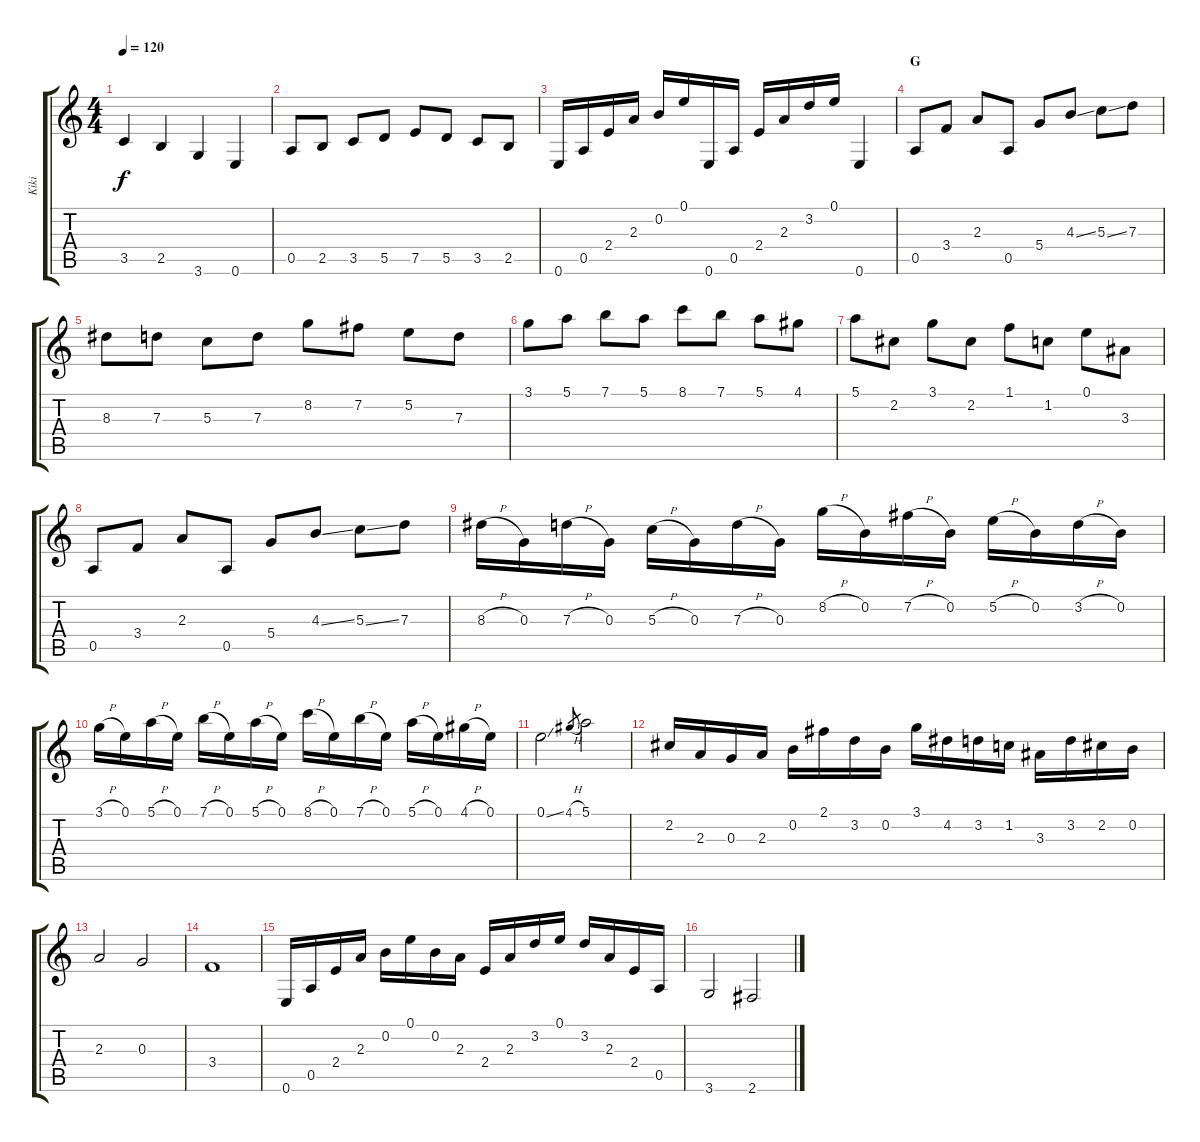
\track ("Kiki" "Kiki") {instrument acousticguitarsteel}
\staff {score tabs}
\tuning (E4 B3 G3 D3 A2 E2) {hide}
\ts (4 4)
\tempo 120
\clef g2
\ks c
3.5.4{dy f} 2.5.4 3.6.4 0.6.4 |
0.5.8 2.5.8 3.5.8 5.5.8 7.5.8 5.5.8 3.5.8 2.5.8 |
0.6.16 0.5.16 2.4.16 2.3.16 0.2.16 0.1.16 0.6.16 0.5.16 2.4.16 2.3.16 3.2.16 0.1.16 0.6.4 |
\section ("" "G")
0.5.8 3.4.8 2.3.8 0.5.8 5.4.8 4.3{ss}.8 5.3{ss}.8 7.3.8 |
8.3.8 7.3.8 5.3.8 7.3.8 8.2.8 7.2.8 5.2.8 7.3.8 |
3.1.8 5.1.8 7.1.8 5.1.8 8.1.8 7.1.8 5.1.8 4.1.8 |
5.1.8 2.2.8 3.1.8 2.2.8 1.1.8 1.2.8 0.1.8 3.3.8 |
0.5.8 3.4.8 2.3.8 0.5.8 5.4.8 4.3{ss}.8 5.3{ss}.8 7.3.8 |
8.3{h}.16 0.3.16 7.3{h}.16 0.3.16 5.3{h}.16 0.3.16 7.3{h}.16 0.3.16 8.2{h}.16 0.2.16 7.2{h}.16 0.2.16 5.2{h}.16 0.2.16 3.2{h}.16 0.2.16 |
3.1{h}.16 0.1.16 5.1{h}.16 0.1.16 7.1{h}.16 0.1.16 5.1{h}.16 0.1.16 8.1{h}.16 0.1.16 7.1{h}.16 0.1.16 5.1{h}.16 0.1.16 4.1{h}.16 0.1.16 |
0.1{ss}.2 4.1{h}.8{gr} 5.1.2 |
2.2.16 2.3.16 0.3.16 2.3.16 0.2.16 2.1.16 3.2.16 0.2.16 3.1.16 4.2.16 3.2.16 1.2.16 3.3.16 3.2.16 2.2.16 0.2.16 |
2.3.2 0.3.2 |
3.4.1 |
0.6.16 0.5.16 2.4.16 2.3.16 0.2.16 0.1.16 0.2.16 2.3.16 2.4.16 2.3.16 3.2.16 0.1.16 3.2.16 2.3.16 2.4.16 0.5.16 |
3.6.2 2.6.2
